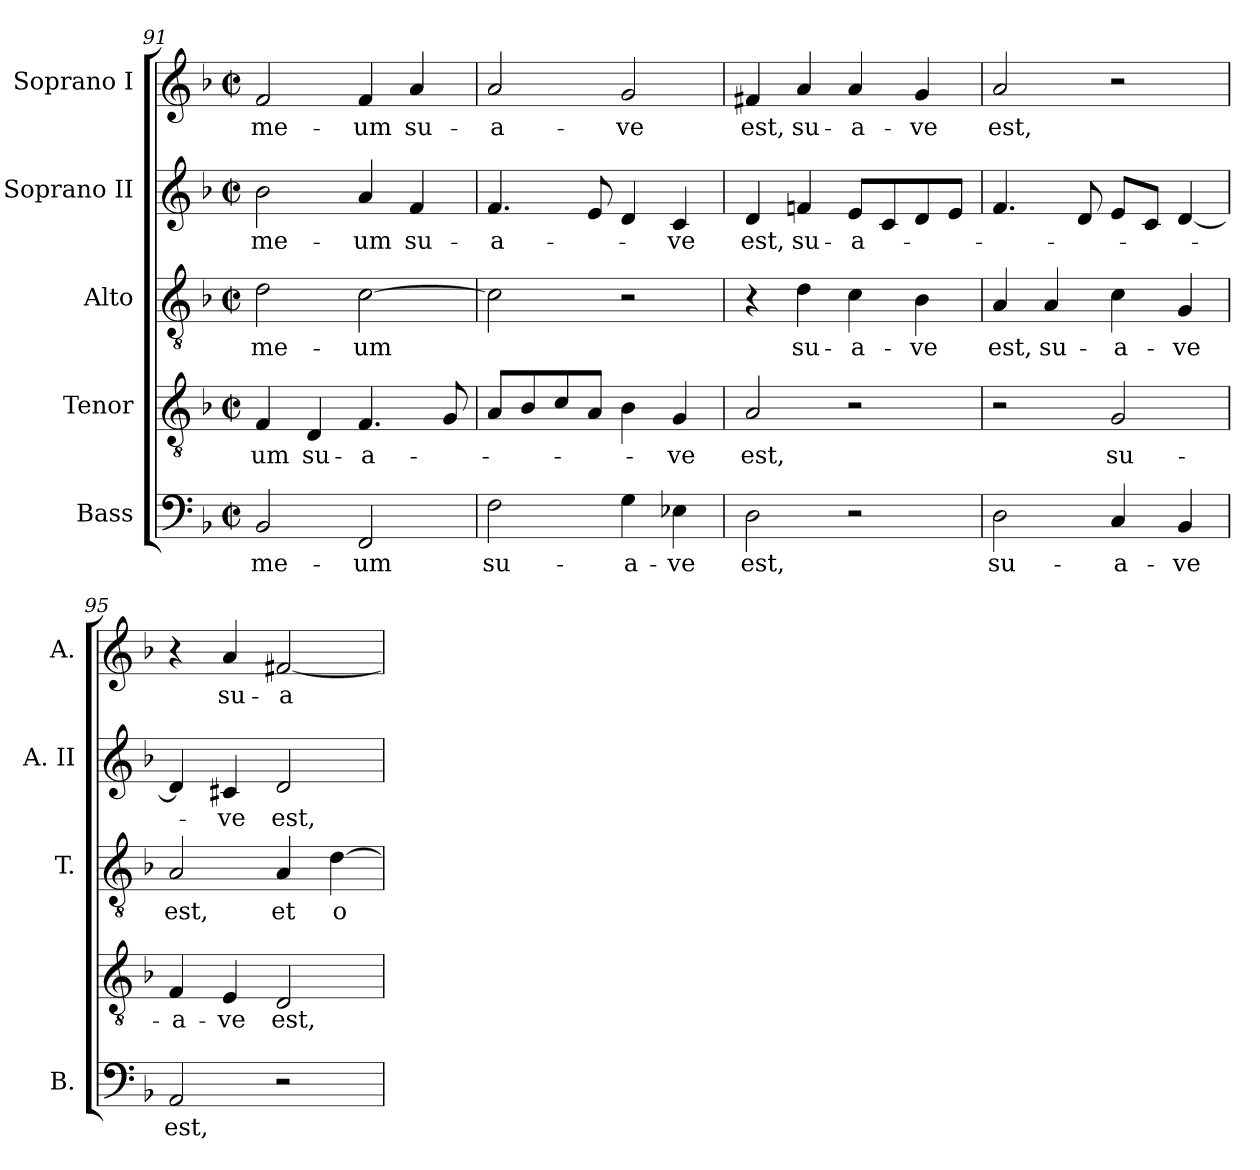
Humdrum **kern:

**kern	**text	**kern	**text	**kern	**text	**kern	**text	**kern	**text
*part5	*part5	*part4	*part4	*part3	*part3	*part2	*part2	*part1	*part1
*staff5	*staff5	*staff4	*staff4	*staff3	*staff3	*staff2	*staff2	*staff1	*staff1
*I"Bass	*	*I"Tenor	*	*I"Alto	*	*I"Soprano II	*	*I"Soprano I	*
*I'B.	*	*	*	*I'T.	*	*I'A. II	*	*I'A.	*
*clefF4	*	*clefGv2	*	*clefGv2	*	*clefG2	*	*clefG2	*
*	*	*ITrd7c12	*	*ITrd7c12	*	*	*	*	*
*k[b-]	*	*k[b-]	*	*k[b-]	*	*k[b-]	*	*k[b-]	*
*F:	*	*F:	*	*F:	*	*F:	*	*F:	*
*M2/2	*	*M2/2	*	*M2/2	*	*M2/2	*	*M2/2	*
*met(c|)	*	*met(c|)	*	*met(c|)	*	*met(c|)	*	*met(c|)	*
=91	=91	=91	=91	=91	=91	=91	=91	=91	=91
!	!LO:LY:b:color=#000000	!	!	!	!	!	!	!	!
!	!	!	!LO:LY:b:color=#000000	!	!	!	!	!	!
!	!	!	!	!	!LO:LY:b:color=#000000	!	!	!	!
!	!	!	!	!	!	!	!LO:LY:b:color=#000000	!	!
!	!	!	!	!	!	!	!	!	!LO:LY:b:color=#000000
2BB-i/	me-	4FFi/	-um	2Di\	me-	2b-i\	me-	2fi/	me-
!	!	!	!LO:LY:b:color=#000000	!	!	!	!	!	!
.	.	4DDi/	su-	.	.	.	.	.	.
!	!LO:LY:b:color=#000000	!	!	!	!	!	!	!	!
!	!	!	!LO:LY:b:color=#000000	!	!	!	!	!	!
!	!	!	!	!	!LO:LY:b:color=#000000	!	!	!	!
!	!	!	!	!	!	!	!LO:LY:b:color=#000000	!	!
!	!	!	!	!	!	!	!	!	!LO:LY:b:color=#000000
2FFi/	-um	4.FFi/	-a-	[>2Ci\	-um	4ai/	-um	4fi/	-um
!	!	!	!	!	!	!	!LO:LY:b:color=#000000	!	!
!	!	!	!	!	!	!	!	!	!LO:LY:b:color=#000000
.	.	.	.	.	.	4fi/	su-	4ai/	su-
.	.	8GGi/	.	.	.	.	.	.	.
!!LO:PB:g=z
=92	=92	=92	=92	=92	=92	=92	=92	=92	=92
!	!LO:LY:b:color=#000000	!	!	!	!	!	!	!	!
!	!	!	!	!	!	!	!LO:LY:b:color=#000000	!	!
!	!	!	!	!	!	!	!	!	!LO:LY:b:color=#000000
2Fi\	su-	8AAi/L	.	2Ci\]	.	4.fi/	-a-	2ai/	-a-
.	.	8BB-i/	.	.	.	.	.	.	.
.	.	8Ci/	.	.	.	.	.	.	.
.	.	8AAi/J	.	.	.	8ei/	.	.	.
!	!LO:LY:b:color=#000000	!	!	!	!	!	!	!	!
!	!	!	!	!	!	!	!	!	!LO:LY:b:color=#000000
4Gi\	-a-	4BB-i\	.	2r	.	4di/	.	2gi/	-ve
!	!LO:LY:b:color=#000000	!	!	!	!	!	!	!	!
!	!	!	!LO:LY:b:color=#000000	!	!	!	!	!	!
!	!	!	!	!	!	!	!LO:LY:b:color=#000000	!	!
4E-Xi\	-ve	4GGi/	-ve	.	.	4ci/	-ve	.	.
=93	=93	=93	=93	=93	=93	=93	=93	=93	=93
!	!LO:LY:b:color=#000000	!	!	!	!	!	!	!	!
!	!	!	!LO:LY:b:color=#000000	!	!	!	!	!	!
!	!	!	!	!	!	!	!LO:LY:b:color=#000000	!	!
!	!	!	!	!	!	!	!	!	!LO:LY:b:color=#000000
2Di\	est,	2AAi/	est,	4r	.	4di/	est,	4f#Xi/	est,
!	!	!	!	!	!LO:LY:b:color=#000000	!	!	!	!
!	!	!	!	!	!	!	!LO:LY:b:color=#000000	!	!
!	!	!	!	!	!	!	!	!	!LO:LY:b:color=#000000
.	.	.	.	4Di\	su-	4fni/	su-	4ai/	su-
!	!	!	!	!	!LO:LY:b:color=#000000	!	!	!	!
!	!	!	!	!	!	!	!LO:LY:b:color=#000000	!	!
!	!	!	!	!	!	!	!	!	!LO:LY:b:color=#000000
2r	.	2r	.	4Ci\	-a-	8ei/L	-a-	4ai/	-a-
.	.	.	.	.	.	8ci/	.	.	.
!	!	!	!	!	!LO:LY:b:color=#000000	!	!	!	!
!	!	!	!	!	!	!	!	!	!LO:LY:b:color=#000000
.	.	.	.	4BB-i\	-ve	8di/	.	4gi/	-ve
.	.	.	.	.	.	8ei/J	.	.	.
=94	=94	=94	=94	=94	=94	=94	=94	=94	=94
!	!LO:LY:b:color=#000000	!	!	!	!	!	!	!	!
!	!	!	!	!	!LO:LY:b:color=#000000	!	!	!	!
!	!	!	!	!	!	!	!	!	!LO:LY:b:color=#000000
2Di\	su-	2r	.	4AAi/	est,	4.fi/	.	2ai/	est,
!	!	!	!	!	!LO:LY:b:color=#000000	!	!	!	!
.	.	.	.	4AAi/	su-	.	.	.	.
.	.	.	.	.	.	8di/	.	.	.
!	!LO:LY:b:color=#000000	!	!	!	!	!	!	!	!
!	!	!	!LO:LY:b:color=#000000	!	!	!	!	!	!
!	!	!	!	!	!LO:LY:b:color=#000000	!	!	!	!
4Ci/	-a-	2GGi/	su-	4Ci\	-a-	8ei/L	.	2r	.
.	.	.	.	.	.	8ci/J	.	.	.
!	!LO:LY:b:color=#000000	!	!	!	!	!	!	!	!
!	!	!	!	!	!LO:LY:b:color=#000000	!	!	!	!
4BB-i/	-ve	.	.	4GGi/	-ve	[<4di/	.	.	.
=95	=95	=95	=95	=95	=95	=95	=95	=95	=95
!	!LO:LY:b:color=#000000	!	!	!	!	!	!	!	!
!	!	!	!LO:LY:b:color=#000000	!	!	!	!	!	!
!	!	!	!	!	!LO:LY:b:color=#000000	!	!	!	!
2AAi/	est,	4FFi/	-a-	2AAi/	est,	4di/]	.	4r	.
!	!	!	!LO:LY:b:color=#000000	!	!	!	!	!	!
!	!	!	!	!	!	!	!LO:LY:b:color=#000000	!	!
!	!	!	!	!	!	!	!	!	!LO:LY:b:color=#000000
.	.	4EEi/	-ve	.	.	4c#Xi/	-ve	4ai/	su-
!	!	!	!LO:LY:b:color=#000000	!	!	!	!	!	!
!	!	!	!	!	!LO:LY:b:color=#000000	!	!	!	!
!	!	!	!	!	!	!	!LO:LY:b:color=#000000	!	!
!	!	!	!	!	!	!	!	!	!LO:LY:b:color=#000000
2r	.	2DDi/	est,	4AAi/	et	2di/	est,	[<2f#Xi/	-a-
!	!	!	!	!	!LO:LY:b:color=#000000	!	!	!	!
.	.	.	.	[>4Di\	o-	.	.	.	.
=	=	=	=	=	=	=	=	=	=
*-	*-	*-	*-	*-	*-	*-	*-	*-	*-
